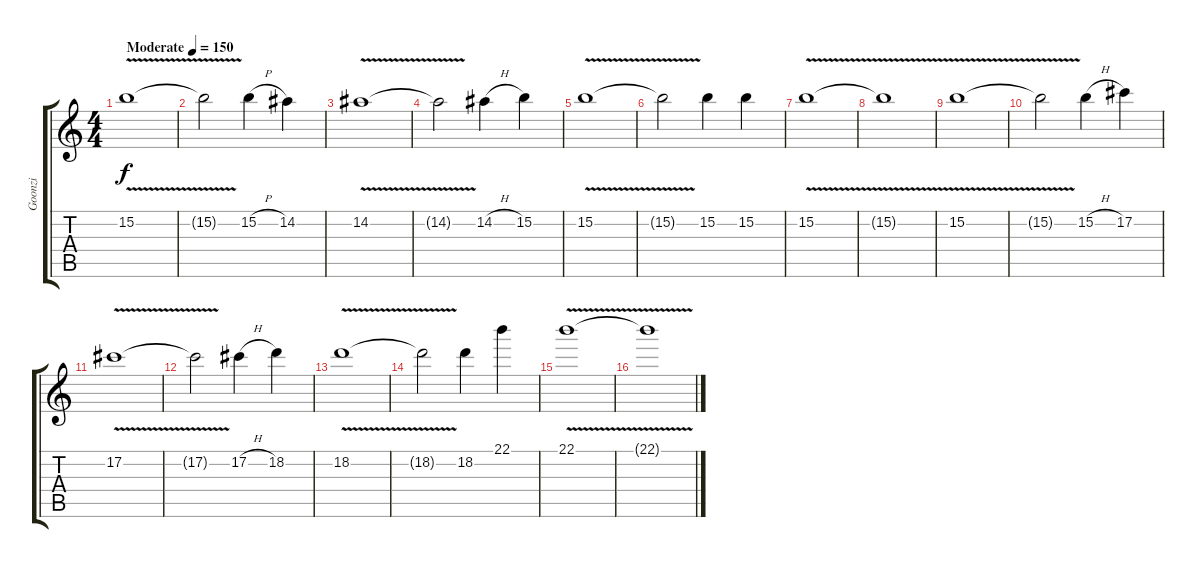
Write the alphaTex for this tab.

\track ("Goonzi" "Goonzi") {instrument distortionguitar}
\staff {score tabs}
\tuning (Db4 Ab3 E3 B2 Gb2 B1) {hide}
\ts (4 4)
\tempo (150 "Moderate")
\clef g2
\ks c
15.2{v}.1{dy f instrument distortionguitar} |
15.2{t}.2 15.2{h}.4 14.2.4 |
14.2{v}.1 |
14.2{t}.2 14.2{h}.4 15.2.4 |
15.2{v}.1 |
15.2{t}.2 15.2.4 15.2.4 |
15.2{v}.1 |
15.2{t}.1 |
15.2{v}.1 |
15.2{t}.2 15.2{h}.4 17.2.4 |
17.2{v}.1 |
17.2{t}.2 17.2{h}.4 18.2.4 |
18.2{v}.1 |
18.2{t}.2 18.2.4 22.1.4 |
22.1{v}.1 |
22.1{t}.1
